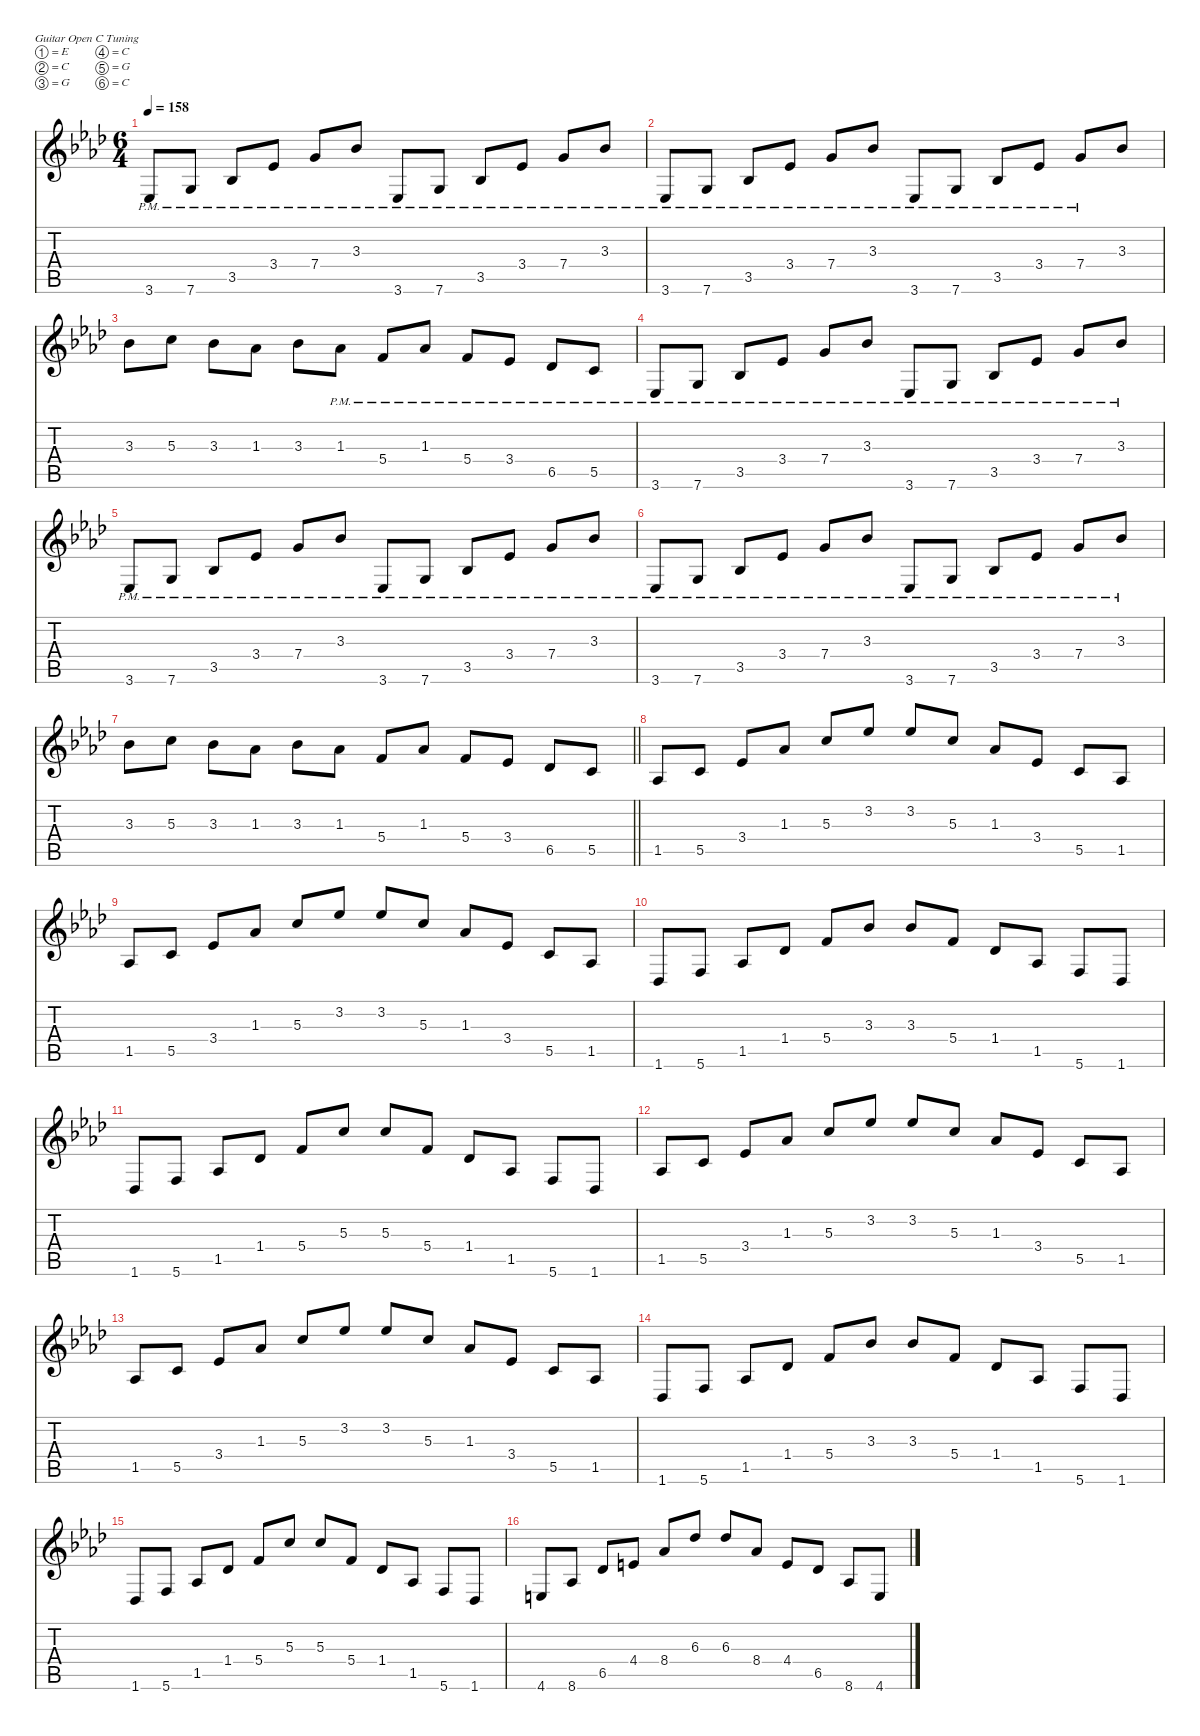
\defaultSystemsLayout 4
\hideDynamics
\bracketExtendMode nobrackets
\singleTrackTrackNamePolicy hidden
\multiTrackTrackNamePolicy hidden
\firstSystemTrackNameMode fullname
\firstSystemTrackNameOrientation horizontal
\otherSystemsTrackNameOrientation horizontal
\track ("Guitar 2" "dist.guit.") {mute instrument distortionguitar}
\staff {score tabs}
\tuning (E4 C4 G3 C3 G2 C2)
\ts (6 4)
\tempo 158
\clef g2
\ks ab
3.6{pm acc b}.8{dy f beam Up} 7.6{pm acc forcenatural}.8{beam Up} 3.5{pm acc b}.8{beam Up} 3.4{pm acc b}.8{beam Up} 7.4{pm acc forcenatural}.8{beam Up} 3.3{pm acc b}.8{beam Up} 3.6{pm acc b}.8{beam Up} 7.6{pm acc forcenatural}.8{beam Up} 3.5{pm acc b}.8{beam Up} 3.4{pm acc b}.8{beam Up} 7.4{pm acc forcenatural}.8{beam Up} 3.3{pm acc b}.8{beam Up} |
3.6{pm acc b}.8{beam Up} 7.6{pm acc forcenatural}.8{beam Up} 3.5{pm acc b}.8{beam Up} 3.4{pm acc b}.8{beam Up} 7.4{pm acc forcenatural}.8{beam Up} 3.3{pm acc b}.8{beam Up} 3.6{pm acc b}.8{beam Up} 7.6{pm acc forcenatural}.8{beam Up} 3.5{pm acc b}.8{beam Up} 3.4{pm acc b}.8{beam Up} 7.4{pm acc forcenatural}.8{beam Up} 3.3{acc b}.8{beam Up} |
3.3{acc b}.8{beam Down} 5.3{acc forcenatural}.8{beam Down} 3.3{acc b}.8{beam Down} 1.3{acc b}.8{beam Down} 3.3{acc b}.8{beam Down} 1.3{pm acc b}.8{beam Down} 5.4{pm acc forcenatural}.8{beam Up} 1.3{pm acc b}.8{beam Up} 5.4{pm acc forcenatural}.8{beam Up} 3.4{pm acc b}.8{beam Up} 6.5{pm acc b}.8{beam Up} 5.5{pm acc forcenatural}.8{beam Up} |
3.6{pm acc b}.8{beam Up} 7.6{pm acc forcenatural}.8{beam Up} 3.5{pm acc b}.8{beam Up} 3.4{pm acc b}.8{beam Up} 7.4{pm acc forcenatural}.8{beam Up} 3.3{pm acc b}.8{beam Up} 3.6{pm acc b}.8{beam Up} 7.6{pm acc forcenatural}.8{beam Up} 3.5{pm acc b}.8{beam Up} 3.4{pm acc b}.8{beam Up} 7.4{pm acc forcenatural}.8{beam Up} 3.3{pm acc b}.8{beam Up} |
3.6{pm acc b}.8{beam Up} 7.6{pm acc forcenatural}.8{beam Up} 3.5{pm acc b}.8{beam Up} 3.4{pm acc b}.8{beam Up} 7.4{pm acc forcenatural}.8{beam Up} 3.3{pm acc b}.8{beam Up} 3.6{pm acc b}.8{beam Up} 7.6{pm acc forcenatural}.8{beam Up} 3.5{pm acc b}.8{beam Up} 3.4{pm acc b}.8{beam Up} 7.4{pm acc forcenatural}.8{beam Up} 3.3{pm acc b}.8{beam Up} |
3.6{pm acc b}.8{beam Up} 7.6{pm acc forcenatural}.8{beam Up} 3.5{pm acc b}.8{beam Up} 3.4{pm acc b}.8{beam Up} 7.4{pm acc forcenatural}.8{beam Up} 3.3{pm acc b}.8{beam Up} 3.6{pm acc b}.8{beam Up} 7.6{pm acc forcenatural}.8{beam Up} 3.5{pm acc b}.8{beam Up} 3.4{pm acc b}.8{beam Up} 7.4{pm acc forcenatural}.8{beam Up} 3.3{pm acc b}.8{beam Up} |
\barLineRight lightlight
3.3{acc b}.8{beam Down} 5.3{acc forcenatural}.8{beam Down} 3.3{acc b}.8{beam Down} 1.3{acc b}.8{beam Down} 3.3{acc b}.8{beam Down} 1.3{acc b}.8{beam Down} 5.4{acc forcenatural}.8{beam Up} 1.3{acc b}.8{beam Up} 5.4{acc forcenatural}.8{beam Up} 3.4{acc b}.8{beam Up} 6.5{acc b}.8{beam Up} 5.5{acc forcenatural}.8{beam Up} |
1.5{acc b}.8{beam Up} 5.5{acc forcenatural}.8{beam Up} 3.4{acc b}.8{beam Up} 1.3{acc b}.8{beam Up} 5.3{acc forcenatural}.8{beam Up} 3.2{acc b}.8{beam Up} 3.2{acc b}.8{beam Up} 5.3{acc forcenatural}.8{beam Up} 1.3{acc b}.8{beam Up} 3.4{acc b}.8{beam Up} 5.5{acc forcenatural}.8{beam Up} 1.5{acc b}.8{beam Up} |
1.5{acc b}.8{beam Up} 5.5{acc forcenatural}.8{beam Up} 3.4{acc b}.8{beam Up} 1.3{acc b}.8{beam Up} 5.3{acc forcenatural}.8{beam Up} 3.2{acc b}.8{beam Up} 3.2{acc b}.8{beam Up} 5.3{acc forcenatural}.8{beam Up} 1.3{acc b}.8{beam Up} 3.4{acc b}.8{beam Up} 5.5{acc forcenatural}.8{beam Up} 1.5{acc b}.8{beam Up} |
1.6{acc b}.8{beam Up} 5.6{acc forcenatural}.8{beam Up} 1.5{acc b}.8{beam Up} 1.4{acc b}.8{beam Up} 5.4{acc forcenatural}.8{beam Up} 3.3{acc b}.8{beam Up} 3.3{acc b}.8{beam Up} 5.4{acc forcenatural}.8{beam Up} 1.4{acc b}.8{beam Up} 1.5{acc b}.8{beam Up} 5.6{acc forcenatural}.8{beam Up} 1.6{acc b}.8{beam Up} |
1.6{acc b}.8{beam Up} 5.6{acc forcenatural}.8{beam Up} 1.5{acc b}.8{beam Up} 1.4{acc b}.8{beam Up} 5.4{acc forcenatural}.8{beam Up} 5.3{acc forcenatural}.8{beam Up} 5.3{acc forcenatural}.8{beam Up} 5.4{acc forcenatural}.8{beam Up} 1.4{acc b}.8{beam Up} 1.5{acc b}.8{beam Up} 5.6{acc forcenatural}.8{beam Up} 1.6{acc b}.8{beam Up} |
1.5{acc b}.8{beam Up} 5.5{acc forcenatural}.8{beam Up} 3.4{acc b}.8{beam Up} 1.3{acc b}.8{beam Up} 5.3{acc forcenatural}.8{beam Up} 3.2{acc b}.8{beam Up} 3.2{acc b}.8{beam Up} 5.3{acc forcenatural}.8{beam Up} 1.3{acc b}.8{beam Up} 3.4{acc b}.8{beam Up} 5.5{acc forcenatural}.8{beam Up} 1.5{acc b}.8{beam Up} |
1.5{acc b}.8{beam Up} 5.5{acc forcenatural}.8{beam Up} 3.4{acc b}.8{beam Up} 1.3{acc b}.8{beam Up} 5.3{acc forcenatural}.8{beam Up} 3.2{acc b}.8{beam Up} 3.2{acc b}.8{beam Up} 5.3{acc forcenatural}.8{beam Up} 1.3{acc b}.8{beam Up} 3.4{acc b}.8{beam Up} 5.5{acc forcenatural}.8{beam Up} 1.5{acc b}.8{beam Up} |
1.6{acc b}.8{beam Up} 5.6{acc forcenatural}.8{beam Up} 1.5{acc b}.8{beam Up} 1.4{acc b}.8{beam Up} 5.4{acc forcenatural}.8{beam Up} 3.3{acc b}.8{beam Up} 3.3{acc b}.8{beam Up} 5.4{acc forcenatural}.8{beam Up} 1.4{acc b}.8{beam Up} 1.5{acc b}.8{beam Up} 5.6{acc forcenatural}.8{beam Up} 1.6{acc b}.8{beam Up} |
1.6{acc b}.8{beam Up} 5.6{acc forcenatural}.8{beam Up} 1.5{acc b}.8{beam Up} 1.4{acc b}.8{beam Up} 5.4{acc forcenatural}.8{beam Up} 5.3{acc forcenatural}.8{beam Up} 5.3{acc forcenatural}.8{beam Up} 5.4{acc forcenatural}.8{beam Up} 1.4{acc b}.8{beam Up} 1.5{acc b}.8{beam Up} 5.6{acc forcenatural}.8{beam Up} 1.6{acc b}.8{beam Up} |
4.6{acc forcenatural}.8{beam Up} 8.6{acc b}.8{beam Up} 6.5{acc b}.8{beam Up} 4.4{acc forcenatural}.8{beam Up} 8.4{acc b}.8{beam Up} 6.3{acc b}.8{beam Up} 6.3{acc b}.8{beam Up} 8.4{acc b}.8{beam Up} 4.4{acc forcenatural}.8{beam Up} 6.5{acc b}.8{beam Up} 8.6{acc b}.8{beam Up} 4.6{acc forcenatural}.8{beam Up}
